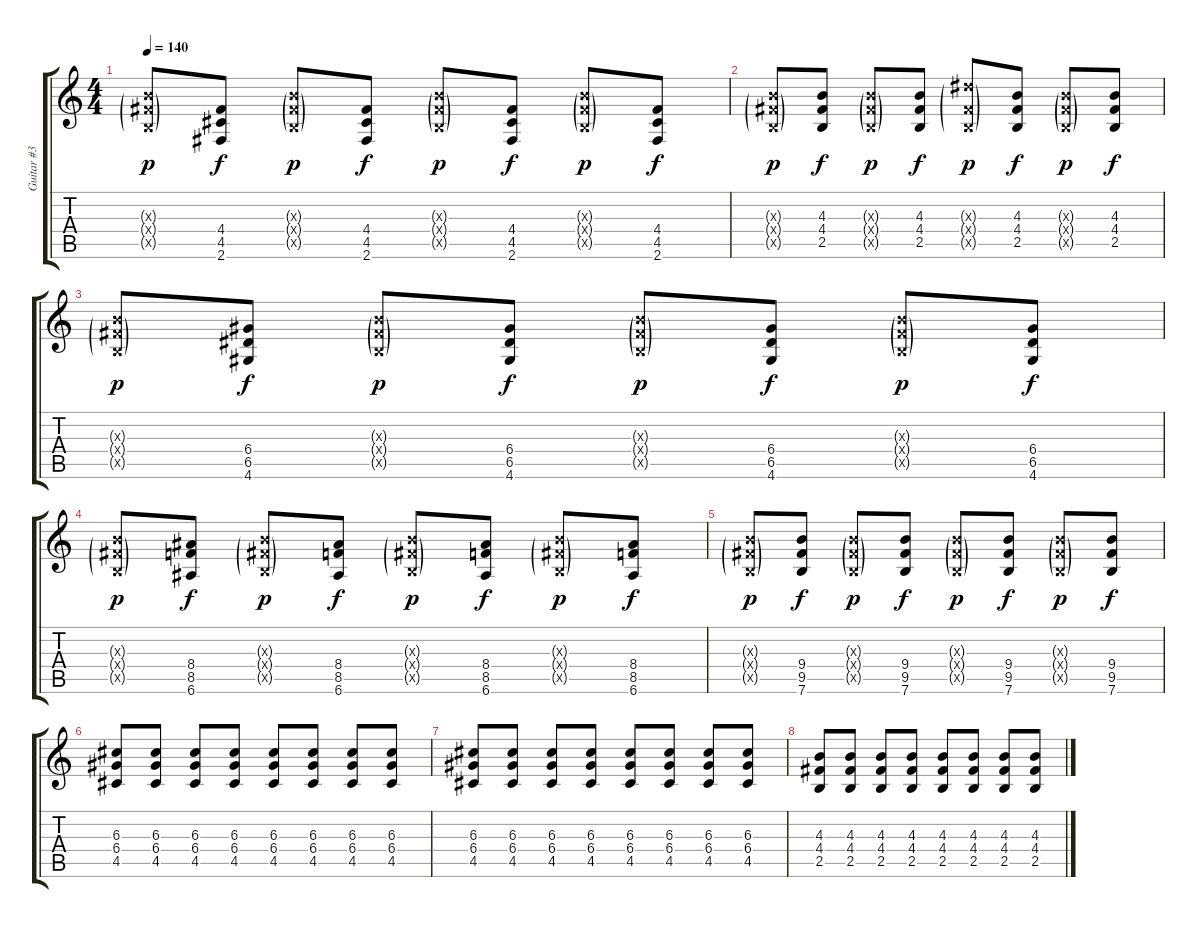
\track ("Guitar #3" "Guitar #3") {instrument electricguitarclean}
\staff {score tabs}
\tuning (E4 B3 G3 D3 A2 E2) {hide}
\ts (4 4)
\tempo 140
\clef g2
\ks c
(4.3{g x} 4.4{g x} 2.5{g x}).8{dy p} (4.4 4.5 2.6).8{dy f} (4.3{g x} 4.4{g x} 2.5{g x}).8{dy p} (4.4 4.5 2.6).8{dy f} (4.3{g x} 4.4{g x} 2.5{g x}).8{dy p} (4.4 4.5 2.6).8{dy f} (4.3{g x} 4.4{g x} 2.5{g x}).8{dy p} (4.4 4.5 2.6).8{dy f} |
(4.3{g x} 4.4{g x} 2.5{g x}).8{dy p} (4.3 4.4 2.5).8{dy f} (4.3{g x} 4.4{g x} 2.5{g x}).8{dy p} (4.3 4.4 2.5).8{dy f} (8.3{g x} 4.4{g x} 2.5{g x}).8{dy p} (4.3 4.4 2.5).8{dy f} (4.3{g x} 4.4{g x} 2.5{g x}).8{dy p} (4.3 4.4 2.5).8{dy f} |
(4.3{g x} 4.4{g x} 2.5{g x}).8{dy p} (6.4 6.5 4.6).8{dy f} (4.3{g x} 4.4{g x} 2.5{g x}).8{dy p} (6.4 6.5 4.6).8{dy f} (4.3{g x} 4.4{g x} 2.5{g x}).8{dy p} (6.4 6.5 4.6).8{dy f} (4.3{g x} 4.4{g x} 2.5{g x}).8{dy p} (6.4 6.5 4.6).8{dy f} |
(4.3{g x} 4.4{g x} 2.5{g x}).8{dy p} (8.4 8.5 6.6).8{dy f} (4.3{g x} 4.4{g x} 2.5{g x}).8{dy p} (8.4 8.5 6.6).8{dy f} (4.3{g x} 4.4{g x} 2.5{g x}).8{dy p} (8.4 8.5 6.6).8{dy f} (4.3{g x} 4.4{g x} 2.5{g x}).8{dy p} (8.4 8.5 6.6).8{dy f} |
(4.3{g x} 4.4{g x} 2.5{g x}).8{dy p} (9.4 9.5 7.6).8{dy f} (4.3{g x} 4.4{g x} 2.5{g x}).8{dy p} (9.4 9.5 7.6).8{dy f} (4.3{g x} 4.4{g x} 2.5{g x}).8{dy p} (9.4 9.5 7.6).8{dy f} (4.3{g x} 4.4{g x} 2.5{g x}).8{dy p} (9.4 9.5 7.6).8{dy f} |
(6.3 6.4 4.5).8 (6.3 6.4 4.5).8 (6.3 6.4 4.5).8 (6.3 6.4 4.5).8 (6.3 6.4 4.5).8 (6.3 6.4 4.5).8 (6.3 6.4 4.5).8 (6.3 6.4 4.5).8 |
(6.3 6.4 4.5).8 (6.3 6.4 4.5).8 (6.3 6.4 4.5).8 (6.3 6.4 4.5).8 (6.3 6.4 4.5).8 (6.3 6.4 4.5).8 (6.3 6.4 4.5).8 (6.3 6.4 4.5).8 |
(4.3 4.4 2.5).8 (4.3 4.4 2.5).8 (4.3 4.4 2.5).8 (4.3 4.4 2.5).8 (4.3 4.4 2.5).8 (4.3 4.4 2.5).8 (4.3 4.4 2.5).8 (4.3 4.4 2.5).8
